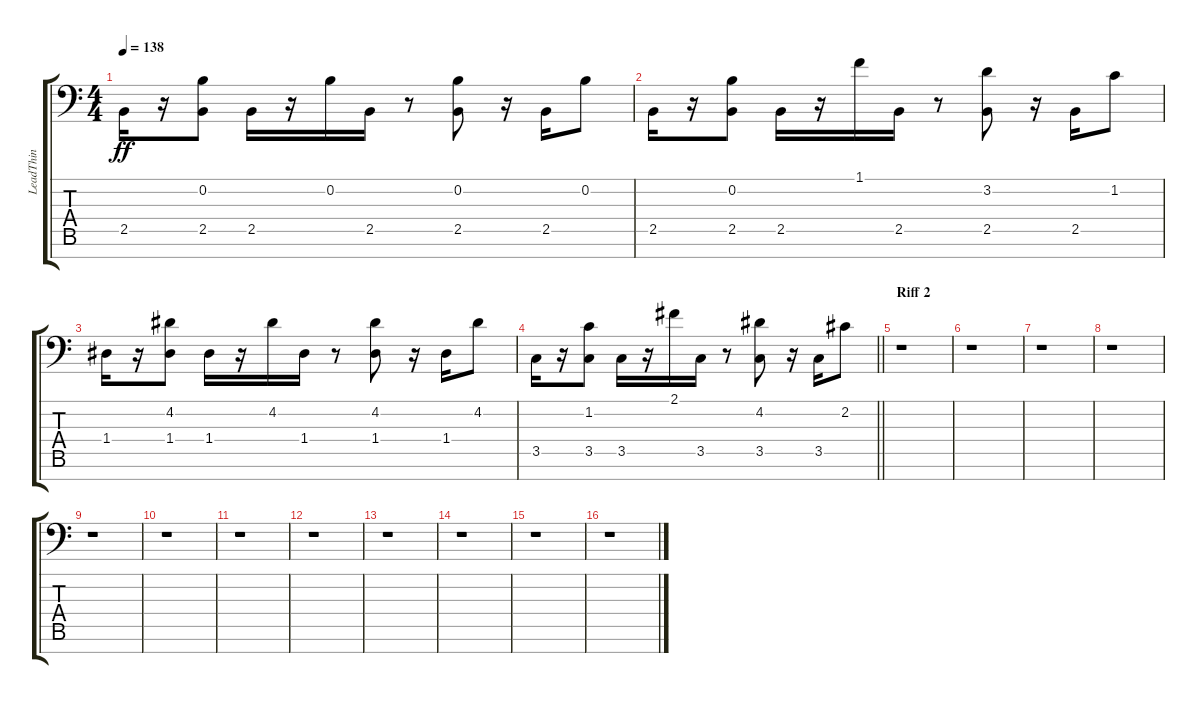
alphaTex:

\track ("LeadThin" "LeadThin") {instrument lead5charang}
\staff {score tabs}
\tuning (E4 B3 G3 D3 A2 E2 C-1) {hide}
\ts (4 4)
\tempo 138
\clef f4
\ks c
2.5.16{dy ff} r.16 (0.2 2.5).8 2.5.16 r.16 0.2.16 2.5.16 r.8 (0.2 2.5).8 r.16 2.5.16 0.2.8 |
2.5.16 r.16 (0.2 2.5).8 2.5.16 r.16 1.1.16 2.5.16 r.8 (3.2 2.5).8 r.16 2.5.16 1.2.8 |
1.4.16 r.16 (4.2 1.4).8 1.4.16 r.16 4.2.16 1.4.16 r.8 (4.2 1.4).8 r.16 1.4.16 4.2.8 |
\barLineRight lightlight
3.5.16 r.16 (1.2 3.5).8 3.5.16 r.16 2.1.16 3.5.16 r.8 (4.2 3.5).8 r.16 3.5.16 2.2.8 |
\section ("" "Riff 2")
r.1 |
r.1 |
r.1 |
r.1 |
r.1 |
r.1 |
r.1 |
r.1 |
r.1 |
r.1 |
r.1 |
r.1
